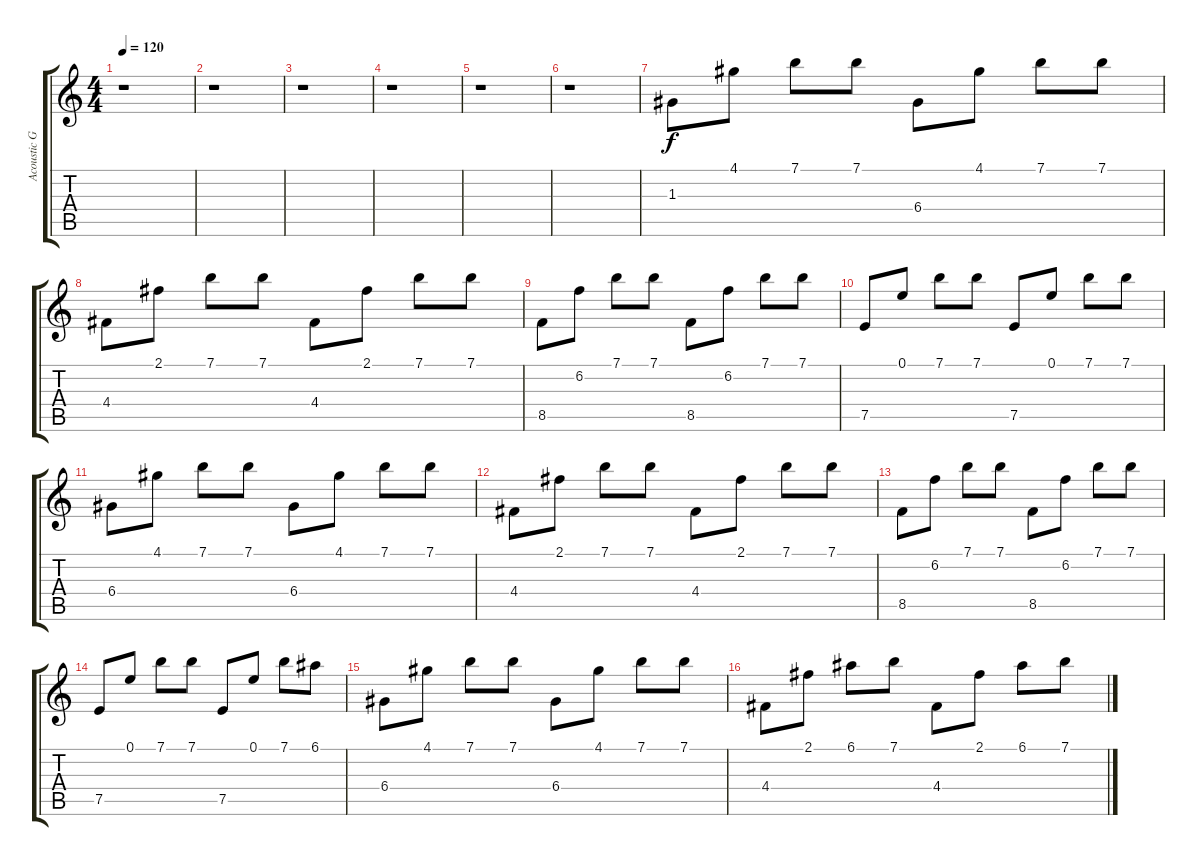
\track ("Acoustic Guitar" "Acoustic G") {instrument electricguitarclean}
\staff {score tabs}
\tuning (E4 B3 G3 D3 A2 E2) {hide}
\ts (4 4)
\tempo 120
\clef g2
\ks c
r.1{dy f} |
r.1 |
r.1 |
r.1 |
r.1 |
r.1 |
1.3.8 4.1.8 7.1.8 7.1.8 6.4.8 4.1.8 7.1.8 7.1.8 |
4.4.8 2.1.8 7.1.8 7.1.8 4.4.8 2.1.8 7.1.8 7.1.8 |
8.5.8 6.2.8 7.1.8 7.1.8 8.5.8 6.2.8 7.1.8 7.1.8 |
7.5.8 0.1.8 7.1.8 7.1.8 7.5.8 0.1.8 7.1.8 7.1.8 |
6.4.8 4.1.8 7.1.8 7.1.8 6.4.8 4.1.8 7.1.8 7.1.8 |
4.4.8 2.1.8 7.1.8 7.1.8 4.4.8 2.1.8 7.1.8 7.1.8 |
8.5.8 6.2.8 7.1.8 7.1.8 8.5.8 6.2.8 7.1.8 7.1.8 |
7.5.8 0.1.8 7.1.8 7.1.8 7.5.8 0.1.8 7.1.8 6.1.8 |
6.4.8 4.1.8 7.1.8 7.1.8 6.4.8 4.1.8 7.1.8 7.1.8 |
4.4.8 2.1.8 6.1.8 7.1.8 4.4.8 2.1.8 6.1.8 7.1.8
